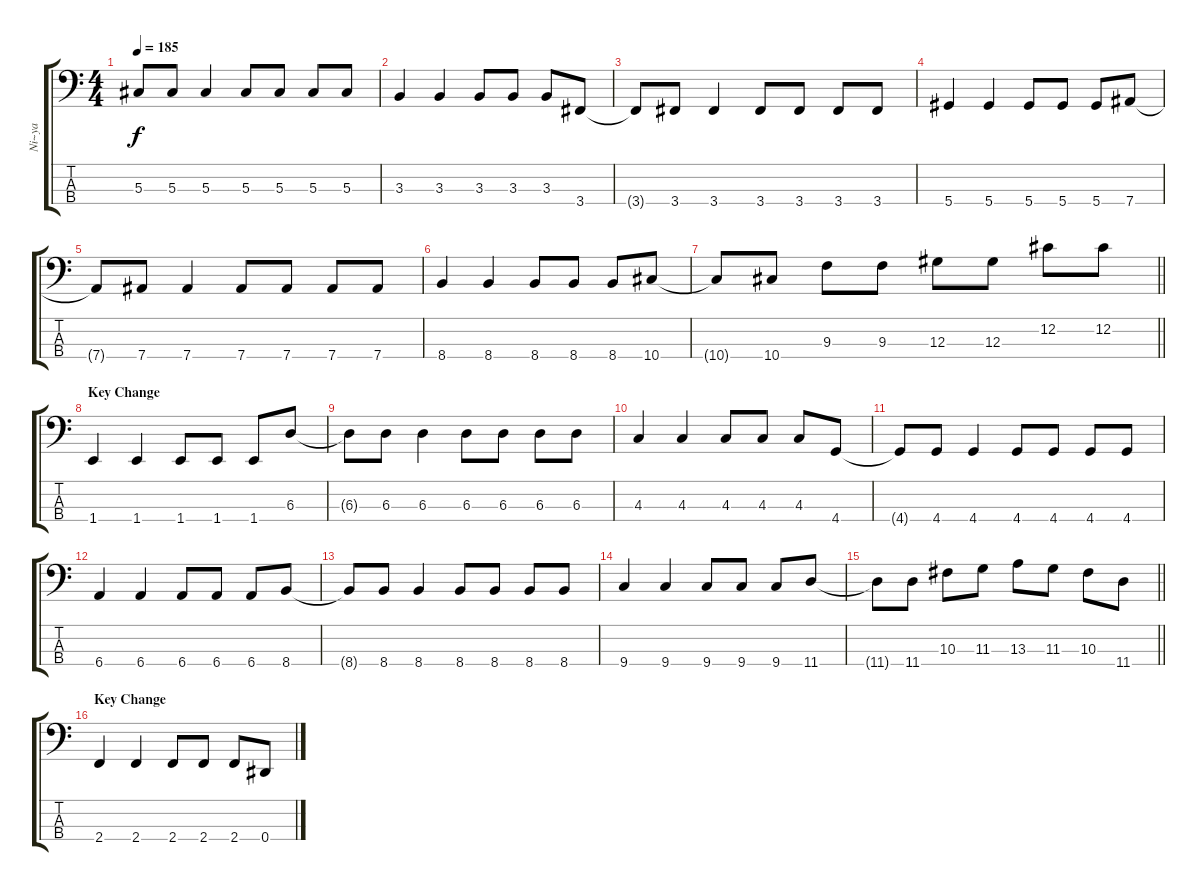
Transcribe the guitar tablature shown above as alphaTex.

\track ("Ni~ya" "Ni~ya") {instrument electricbasspick}
\staff {score tabs}
\tuning (Gb2 Db2 Ab1 Eb1) {hide}
\ts (4 4)
\tempo 185
\clef f4
\ks c
5.3{t}.8{dy f} 5.3.8 5.3.4 5.3.8 5.3.8 5.3.8 5.3.8 |
3.3.4 3.3.4 3.3.8 3.3.8 3.3.8 3.4.8 |
3.4{t}.8 3.4.8 3.4.4 3.4.8 3.4.8 3.4.8 3.4.8 |
5.4.4 5.4.4 5.4.8 5.4.8 5.4.8 7.4.8 |
7.4{t}.8 7.4.8 7.4.4 7.4.8 7.4.8 7.4.8 7.4.8 |
8.4.4 8.4.4 8.4.8 8.4.8 8.4.8 10.4.8 |
\barLineRight lightlight
10.4{t}.8 10.4.8 9.3.8 9.3.8 12.3.8 12.3.8 12.2.8 12.2.8 |
\section ("" "Key Change")
1.4.4 1.4.4 1.4.8 1.4.8 1.4.8 6.3.8 |
6.3{t}.8 6.3.8 6.3.4 6.3.8 6.3.8 6.3.8 6.3.8 |
4.3.4 4.3.4 4.3.8 4.3.8 4.3.8 4.4.8 |
4.4{t}.8 4.4.8 4.4.4 4.4.8 4.4.8 4.4.8 4.4.8 |
6.4.4 6.4.4 6.4.8 6.4.8 6.4.8 8.4.8 |
8.4{t}.8 8.4.8 8.4.4 8.4.8 8.4.8 8.4.8 8.4.8 |
9.4.4 9.4.4 9.4.8 9.4.8 9.4.8 11.4.8 |
\barLineRight lightlight
11.4{t}.8 11.4.8 10.3.8 11.3.8 13.3.8 11.3.8 10.3.8 11.4.8 |
\section ("" "Key Change")
2.4.4 2.4.4 2.4.8 2.4.8 2.4.8 0.4.8
